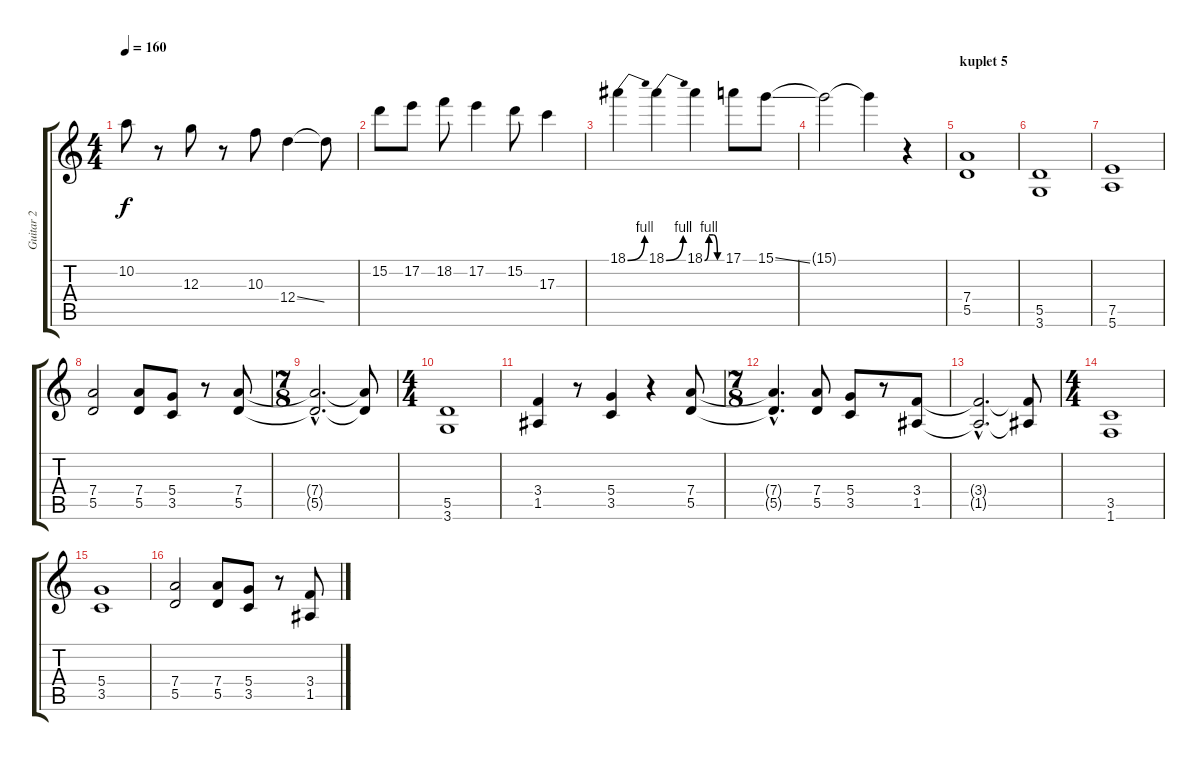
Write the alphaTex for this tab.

\track ("Guitar 2" "Guitar 2") {instrument overdrivenguitar}
\staff {score tabs}
\tuning (E4 B3 G3 D3 A2 E2) {hide}
\ts (4 4)
\tempo 160
\clef g2
\ks c
10.2.8{dy f} r.8 12.3.8 r.8 10.3.8 12.4{ss}.4 12.4{t}.8 |
15.2.8 17.2.8 18.2.8 17.2.4 15.2.8 17.3.4 |
18.1{be (bend 0 0 60 4)}.4 18.1{be (bend 0 0 60 4)}.4 18.1{be (custom 0 0 15 4 30 4 45 0 60 0)}.4 17.1.8 15.1{ss}.8 |
15.1{t}.2 15.1{t}.4 r.4 |
\section ("" "kuplet 5")
(7.4 5.5).1 |
(5.5 3.6).1 |
(7.5 5.6).1 |
(7.4 5.5).2 (7.4 5.5).8 (5.4 3.5).8 r.8 (7.4 5.5).8 |
\ts (7 8)
(7.4{hac t} 5.5{hac t}).2{d} (7.4{t} 5.5{t}).8 |
\ts (4 4)
(5.5 3.6).1 |
(3.4 1.5).4 r.8 (5.4 3.5).4 r.4 (7.4 5.5).8 |
\ts (7 8)
(7.4{hac t} 5.5{hac t}).4{d} (7.4 5.5).8 (5.4 3.5).8 r.8 (3.4 1.5).8 |
(3.4{hac t} 1.5{hac t}).2{d} (3.4{t} 1.5{t}).8 |
\ts (4 4)
(3.5 1.6).1 |
(5.4 3.5).1 |
(7.4 5.5).2 (7.4 5.5).8 (5.4 3.5).8 r.8 (3.4 1.5).8
